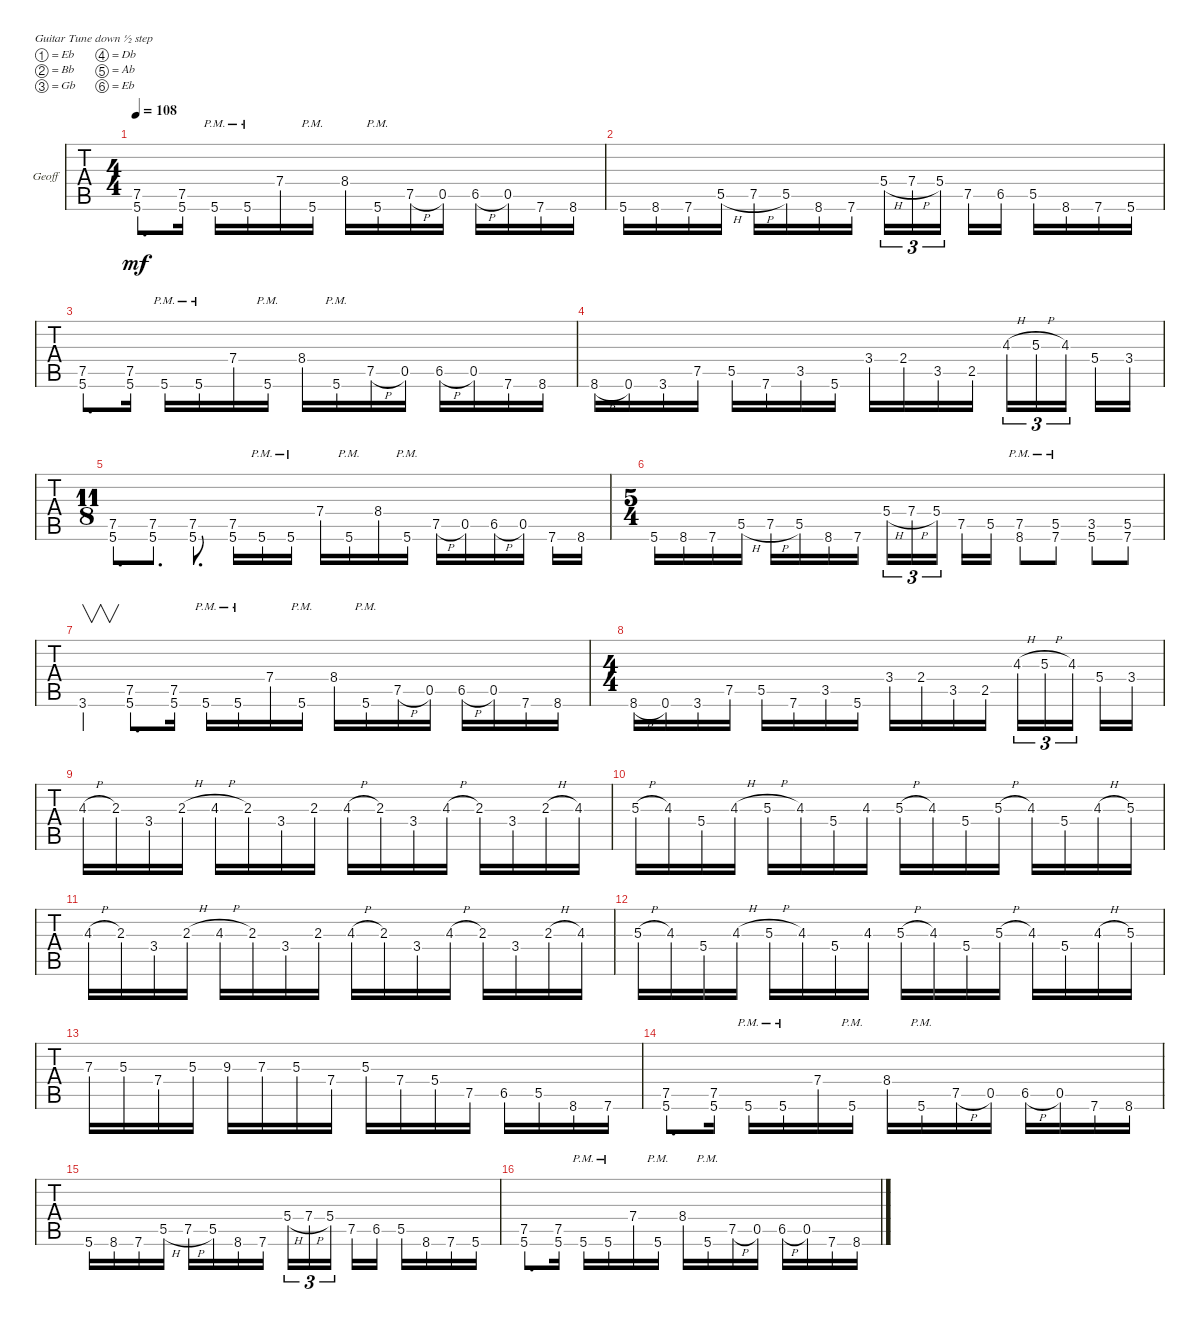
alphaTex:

\defaultSystemsLayout 4
\bracketExtendMode groupsimilarinstruments
\firstSystemTrackNameOrientation horizontal
\otherSystemsTrackNameOrientation horizontal
\track ("Geoff" "Geoff") {instrument acousticguitarsteel}
\staff {tabs}
\tuning (Eb4 Bb3 Gb3 Db3 Ab2 Eb2)
\ts (4 4)
\tempo 108
\clef g2
\ks c
(5.6 7.5).8{d dy mf instrument acousticguitarsteel} (5.6 7.5).16 5.6{pm}.16 5.6{pm}.16 7.4.16 5.6{pm}.16 8.4.16 5.6{pm}.16 7.5{h}.16 0.5.16 6.5{h}.16 0.5.16 7.6.16 8.6.16 |
5.6.16 8.6.16 7.6.16 5.5{h}.16 7.5{h}.16 5.5.16 8.6.16 7.6.16 5.4{h}.16{tu (3 2)} 7.4{h}.16{tu (3 2)} 5.4.16{tu (3 2)} 7.5.16 6.5.16 5.5.16 8.6.16 7.6.16 5.6.16 |
(5.6 7.5).8{d} (5.6 7.5).16 5.6{pm}.16 5.6{pm}.16 7.4.16 5.6{pm}.16 8.4.16 5.6{pm}.16 7.5{h}.16 0.5.16 6.5{h}.16 0.5.16 7.6.16 8.6.16 |
8.6{h}.16 0.6.16 3.6.16 7.5.16 5.5.16 7.6.16 3.5.16 5.6.16 3.4.16 2.4.16 3.5.16 2.5.16 4.3{h}.16{tu (3 2)} 5.3{h}.16{tu (3 2)} 4.3.16{tu (3 2)} 5.4.16 3.4.16 |
\ts (11 8)
(5.6 7.5).8{d} (5.6 7.5).8{d} (5.6 7.5).8{d} (5.6 7.5).16 5.6{pm}.16 5.6{pm}.16 7.4.16 5.6{pm}.16 8.4.16 5.6{pm}.16 7.5{h}.16 0.5.16 6.5{h}.16 0.5.16 7.6.16 8.6.16 |
\ts (5 4)
5.6.16 8.6.16 7.6.16 5.5{h}.16 7.5{h}.16 5.5.16 8.6.16 7.6.16 5.4{h}.16{tu (3 2)} 7.4{h}.16{tu (3 2)} 5.4.16{tu (3 2)} 7.5.16 5.5.16 (8.6{pm} 7.5).8 (7.6{pm} 5.5).8 (5.6 3.5).8 (7.6 5.5).8 |
3.6.4{v} (5.6 7.5).8{d} (5.6 7.5).16 5.6{pm}.16 5.6{pm}.16 7.4.16 5.6{pm}.16 8.4.16 5.6{pm}.16 7.5{h}.16 0.5.16 6.5{h}.16 0.5.16 7.6.16 8.6.16 |
\ts (4 4)
8.6{h}.16 0.6.16 3.6.16 7.5.16 5.5.16 7.6.16 3.5.16 5.6.16 3.4.16 2.4.16 3.5.16 2.5.16 4.3{h}.16{tu (3 2)} 5.3{h}.16{tu (3 2)} 4.3.16{tu (3 2)} 5.4.16 3.4.16 |
4.3{h}.16 2.3.16 3.4.16 2.3{h}.16 4.3{h}.16 2.3.16 3.4.16 2.3.16 4.3{h}.16 2.3.16 3.4.16 4.3{h}.16 2.3.16 3.4.16 2.3{h}.16 4.3.16 |
5.3{h}.16 4.3.16 5.4.16 4.3{h}.16 5.3{h}.16 4.3.16 5.4.16 4.3.16 5.3{h}.16 4.3.16 5.4.16 5.3{h}.16 4.3.16 5.4.16 4.3{h}.16 5.3.16 |
4.3{h}.16 2.3.16 3.4.16 2.3{h}.16 4.3{h}.16 2.3.16 3.4.16 2.3.16 4.3{h}.16 2.3.16 3.4.16 4.3{h}.16 2.3.16 3.4.16 2.3{h}.16 4.3.16 |
5.3{h}.16 4.3.16 5.4.16 4.3{h}.16 5.3{h}.16 4.3.16 5.4.16 4.3.16 5.3{h}.16 4.3.16 5.4.16 5.3{h}.16 4.3.16 5.4.16 4.3{h}.16 5.3.16 |
7.3.16 5.3.16 7.4.16 5.3.16 9.3.16 7.3.16 5.3.16 7.4.16 5.3.16 7.4.16 5.4.16 7.5.16 6.5.16 5.5.16 8.6.16 7.6.16 |
(5.6 7.5).8{d} (5.6 7.5).16 5.6{pm}.16 5.6{pm}.16 7.4.16 5.6{pm}.16 8.4.16 5.6{pm}.16 7.5{h}.16 0.5.16 6.5{h}.16 0.5.16 7.6.16 8.6.16 |
5.6.16 8.6.16 7.6.16 5.5{h}.16 7.5{h}.16 5.5.16 8.6.16 7.6.16 5.4{h}.16{tu (3 2)} 7.4{h}.16{tu (3 2)} 5.4.16{tu (3 2)} 7.5.16 6.5.16 5.5.16 8.6.16 7.6.16 5.6.16 |
(5.6 7.5).8{d} (5.6 7.5).16 5.6{pm}.16 5.6{pm}.16 7.4.16 5.6{pm}.16 8.4.16 5.6{pm}.16 7.5{h}.16 0.5.16 6.5{h}.16 0.5.16 7.6.16 8.6.16
